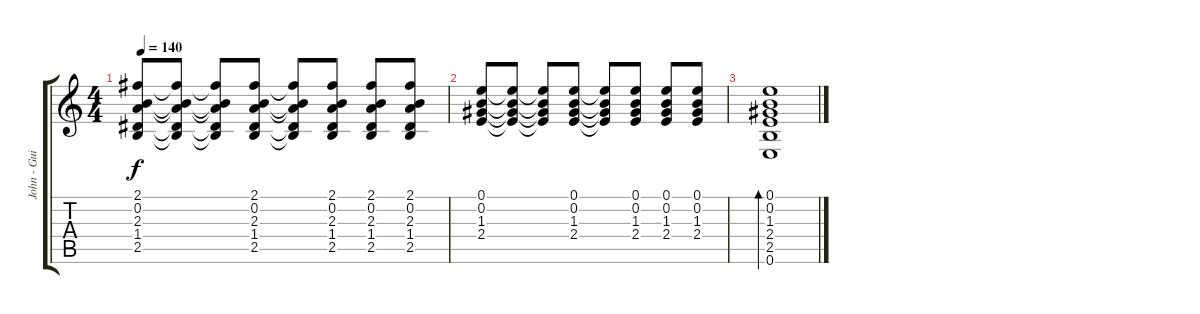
\track ("John - Guitar" "John - Gui") {instrument acousticguitarsteel}
\staff {score tabs}
\tuning (E4 B3 G3 D3 A2 E2) {hide}
\ts (4 4)
\tempo 140
\clef g2
\ks c
(2.1 0.2 2.3 1.4 2.5).8{dy f} (2.1{t} 0.2{t} 2.3{t} 1.4{t} 2.5{t}).8 (2.1{t} 0.2{t} 2.3{t} 1.4{t} 2.5{t}).8 (2.1 0.2 2.3 1.4 2.5).8 (2.1{t} 0.2{t} 2.3{t} 1.4{t} 2.5{t}).8 (2.1 0.2 2.3 1.4 2.5).8 (2.1 0.2 2.3 1.4 2.5).8 (2.1 0.2 2.3 1.4 2.5).8 |
(0.1 0.2 1.3 2.4).8 (0.1{t} 0.2{t} 1.3{t} 2.4{t}).8 (0.1{t} 0.2{t} 1.3{t} 2.4{t}).8 (0.1 0.2 1.3 2.4).8 (0.1{t} 0.2{t} 1.3{t} 2.4{t}).8 (0.1 0.2 1.3 2.4).8 (0.1 0.2 1.3 2.4).8 (0.1 0.2 1.3 2.4).8 |
(0.1 0.2 1.3 2.4 2.5 0.6).1{bd 240}
